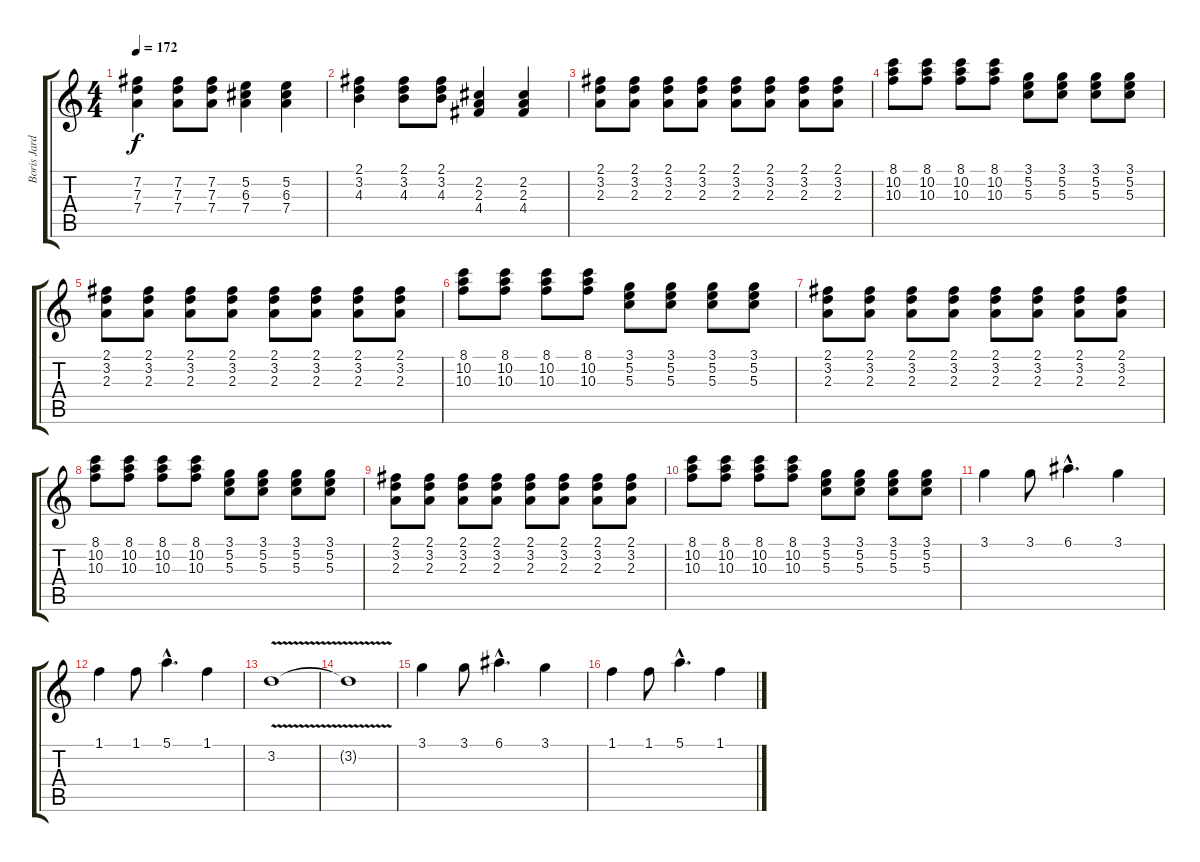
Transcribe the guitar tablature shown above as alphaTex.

\track ("Boris Jardel" "Boris Jard") {instrument distortionguitar}
\staff {score tabs}
\tuning (E4 B3 G3 D3 A2 E2) {hide}
\ts (4 4)
\tempo 172
\clef g2
\ks c
(7.2 7.3 7.4).4{dy f} (7.2 7.3 7.4).8 (7.2 7.3 7.4).8 (5.2 6.3 7.4).4 (5.2 6.3 7.4).4 |
(2.1 3.2 4.3).4 (2.1 3.2 4.3).8 (2.1 3.2 4.3).8 (2.2 2.3 4.4).4 (2.2 2.3 4.4).4 |
(2.1 3.2 2.3).8 (2.1 3.2 2.3).8 (2.1 3.2 2.3).8 (2.1 3.2 2.3).8 (2.1 3.2 2.3).8 (2.1 3.2 2.3).8 (2.1 3.2 2.3).8 (2.1 3.2 2.3).8 |
(8.1 10.2 10.3).8 (8.1 10.2 10.3).8 (8.1 10.2 10.3).8 (8.1 10.2 10.3).8 (3.1 5.2 5.3).8 (3.1 5.2 5.3).8 (3.1 5.2 5.3).8 (3.1 5.2 5.3).8 |
(2.1 3.2 2.3).8 (2.1 3.2 2.3).8 (2.1 3.2 2.3).8 (2.1 3.2 2.3).8 (2.1 3.2 2.3).8 (2.1 3.2 2.3).8 (2.1 3.2 2.3).8 (2.1 3.2 2.3).8 |
(8.1 10.2 10.3).8 (8.1 10.2 10.3).8 (8.1 10.2 10.3).8 (8.1 10.2 10.3).8 (3.1 5.2 5.3).8 (3.1 5.2 5.3).8 (3.1 5.2 5.3).8 (3.1 5.2 5.3).8 |
(2.1 3.2 2.3).8 (2.1 3.2 2.3).8 (2.1 3.2 2.3).8 (2.1 3.2 2.3).8 (2.1 3.2 2.3).8 (2.1 3.2 2.3).8 (2.1 3.2 2.3).8 (2.1 3.2 2.3).8 |
(8.1 10.2 10.3).8 (8.1 10.2 10.3).8 (8.1 10.2 10.3).8 (8.1 10.2 10.3).8 (3.1 5.2 5.3).8 (3.1 5.2 5.3).8 (3.1 5.2 5.3).8 (3.1 5.2 5.3).8 |
(2.1 3.2 2.3).8 (2.1 3.2 2.3).8 (2.1 3.2 2.3).8 (2.1 3.2 2.3).8 (2.1 3.2 2.3).8 (2.1 3.2 2.3).8 (2.1 3.2 2.3).8 (2.1 3.2 2.3).8 |
(8.1 10.2 10.3).8 (8.1 10.2 10.3).8 (8.1 10.2 10.3).8 (8.1 10.2 10.3).8 (3.1 5.2 5.3).8 (3.1 5.2 5.3).8 (3.1 5.2 5.3).8 (3.1 5.2 5.3).8 |
3.1.4{volume 16} 3.1.8 6.1{hac}.4{d} 3.1.4 |
1.1.4 1.1.8 5.1{hac}.4{d} 1.1.4 |
3.2{v}.1 |
3.2{t}.1 |
3.1.4 3.1.8 6.1{hac}.4{d} 3.1.4 |
1.1.4 1.1.8 5.1{hac}.4{d} 1.1.4
